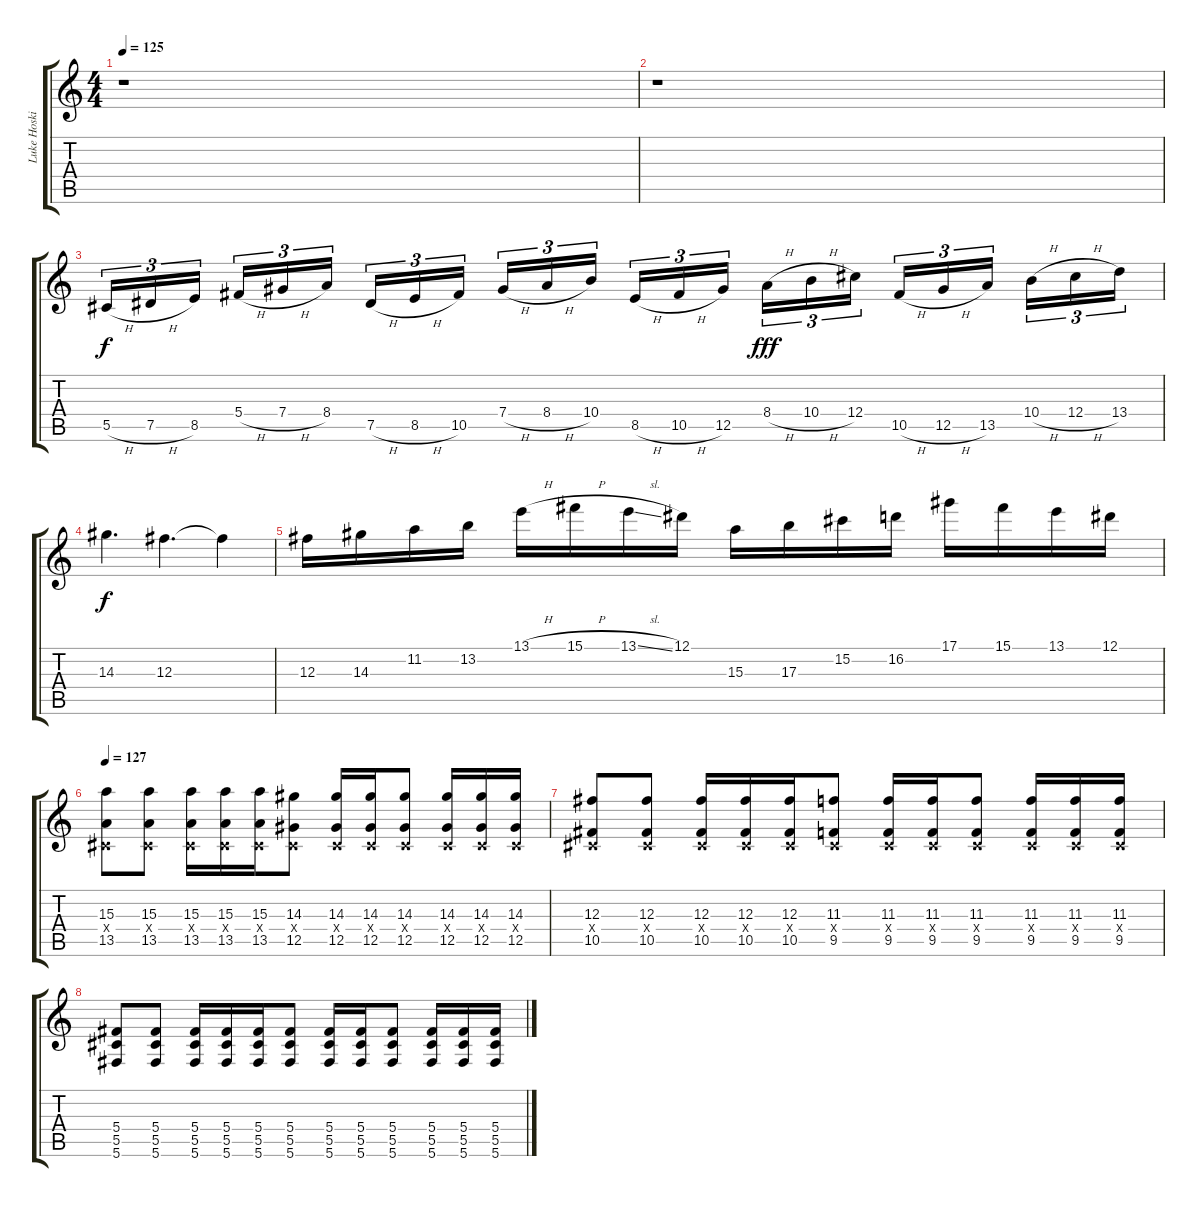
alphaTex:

\track ("Luke Hoskin" "Luke Hoski") {instrument overdrivenguitar}
\staff {score tabs}
\tuning (Eb4 Bb3 Gb3 Db3 Ab2 Db2) {hide}
\ts (4 4)
\tempo 125
\clef g2
\ks c
r.1{dy f} |
r.1 |
5.5{h}.16{tu (3 2)} 7.5{h}.16{tu (3 2)} 8.5.16{tu (3 2) beam splitsecondary} 5.4{h}.16{tu (3 2)} 7.4{h}.16{tu (3 2)} 8.4.16{tu (3 2)} 7.5{h}.16{tu (3 2)} 8.5{h}.16{tu (3 2)} 10.5.16{tu (3 2) beam splitsecondary} 7.4{h}.16{tu (3 2)} 8.4{h}.16{tu (3 2)} 10.4.16{tu (3 2)} 8.5{h}.16{tu (3 2)} 10.5{h}.16{tu (3 2)} 12.5.16{tu (3 2) beam splitsecondary} 8.4{h}.16{tu (3 2) dy fff} 10.4{h}.16{tu (3 2)} 12.4.16{tu (3 2)} 10.5{h}.16{tu (3 2)} 12.5{h}.16{tu (3 2)} 13.5.16{tu (3 2) beam splitsecondary} 10.4{h}.16{tu (3 2)} 12.4{h}.16{tu (3 2)} 13.4.16{tu (3 2)} |
14.3.4{d dy f} 12.3.4{d} 12.3{t}.4 |
12.3.16 14.3.16 11.2.16 13.2.16 13.1{h}.16 15.1{h}.16 13.1{sl}.16 12.1.16 15.3.16 17.3.16 15.2.16 16.2.16 17.1.16 15.1.16 13.1.16 12.1.16 |
\tempo 127
(15.3 0.4{x} 13.5).8 (15.3 0.4{x} 13.5).8 (15.3 0.4{x} 13.5).16 (15.3 0.4{x} 13.5).16 (15.3 0.4{x} 13.5).16 (14.3 0.4{x} 12.5).8 (14.3 0.4{x} 12.5).16 (14.3 0.4{x} 12.5).16 (14.3 0.4{x} 12.5).8 (14.3 0.4{x} 12.5).16 (14.3 0.4{x} 12.5).16 (14.3 0.4{x} 12.5).16 |
(12.3 0.4{x} 10.5).8 (12.3 0.4{x} 10.5).8 (12.3 0.4{x} 10.5).16 (12.3 0.4{x} 10.5).16 (12.3 0.4{x} 10.5).16 (11.3 0.4{x} 9.5).8 (11.3 0.4{x} 9.5).16 (11.3 0.4{x} 9.5).16 (11.3 0.4{x} 9.5).8 (11.3 0.4{x} 9.5).16 (11.3 0.4{x} 9.5).16 (11.3 0.4{x} 9.5).16 |
(5.4 5.5 5.6).8 (5.4 5.5 5.6).8 (5.4 5.5 5.6).16 (5.4 5.5 5.6).16 (5.4 5.5 5.6).16 (5.4 5.5 5.6).8 (5.4 5.5 5.6).16 (5.4 5.5 5.6).16 (5.4 5.5 5.6).8 (5.4 5.5 5.6).16 (5.4 5.5 5.6).16 (5.4 5.5 5.6).16
